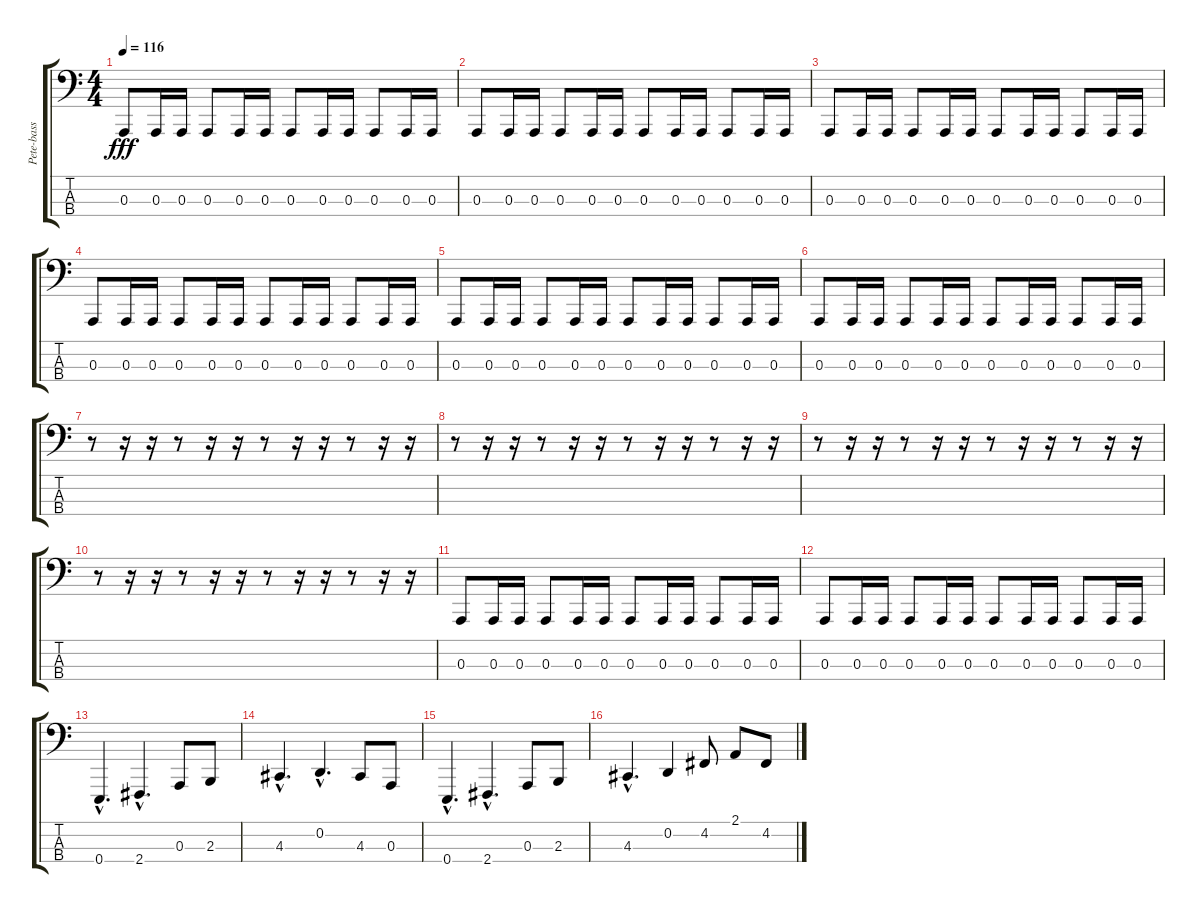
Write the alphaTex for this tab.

\track ("Pete-bass" "Pete-bass") {instrument seashore}
\staff {score tabs}
\tuning (G2 D2 A1 E1) {hide}
\ts (4 4)
\tempo 116
\clef f4
\ks c
0.3.8{dy fff} 0.3.16 0.3.16 0.3.8 0.3.16 0.3.16 0.3.8 0.3.16 0.3.16 0.3.8 0.3.16 0.3.16 |
0.3.8 0.3.16 0.3.16 0.3.8 0.3.16 0.3.16 0.3.8 0.3.16 0.3.16 0.3.8 0.3.16 0.3.16 |
0.3.8 0.3.16 0.3.16 0.3.8 0.3.16 0.3.16 0.3.8 0.3.16 0.3.16 0.3.8 0.3.16 0.3.16 |
0.3.8 0.3.16 0.3.16 0.3.8 0.3.16 0.3.16 0.3.8 0.3.16 0.3.16 0.3.8 0.3.16 0.3.16 |
0.3.8 0.3.16 0.3.16 0.3.8 0.3.16 0.3.16 0.3.8 0.3.16 0.3.16 0.3.8 0.3.16 0.3.16 |
0.3.8 0.3.16 0.3.16 0.3.8 0.3.16 0.3.16 0.3.8 0.3.16 0.3.16 0.3.8 0.3.16 0.3.16 |
r.8 r.16 r.16 r.8 r.16 r.16 r.8 r.16 r.16 r.8 r.16 r.16 |
r.8 r.16 r.16 r.8 r.16 r.16 r.8 r.16 r.16 r.8 r.16 r.16 |
r.8 r.16 r.16 r.8 r.16 r.16 r.8 r.16 r.16 r.8 r.16 r.16 |
r.8 r.16 r.16 r.8 r.16 r.16 r.8 r.16 r.16 r.8 r.16 r.16 |
0.3.8 0.3.16 0.3.16 0.3.8 0.3.16 0.3.16 0.3.8 0.3.16 0.3.16 0.3.8 0.3.16 0.3.16 |
0.3.8 0.3.16 0.3.16 0.3.8 0.3.16 0.3.16 0.3.8 0.3.16 0.3.16 0.3.8 0.3.16 0.3.16 |
0.4{hac}.4{d} 2.4{hac}.4{d} 0.3.8 2.3.8 |
4.3{hac}.4{d} 0.2{hac}.4{d} 4.3.8 0.3.8 |
0.4{hac}.4{d} 2.4{hac}.4{d} 0.3.8 2.3.8 |
4.3{hac}.4{d} 0.2.4 4.2.8 2.1.8 4.2.8
